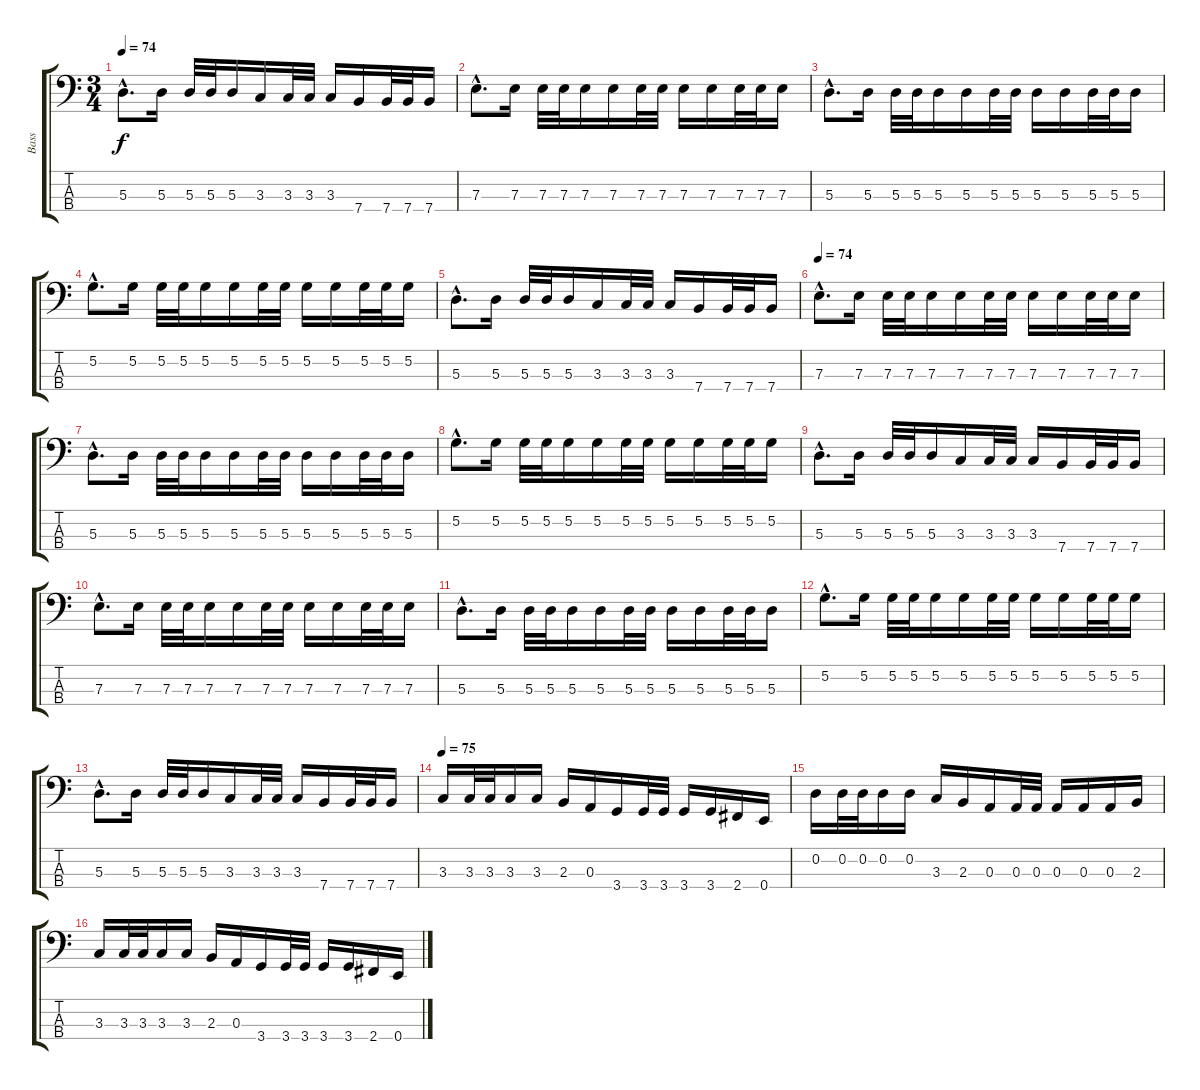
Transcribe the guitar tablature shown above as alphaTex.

\track ("Bass" "Bass") {instrument electricbassfinger}
\staff {score tabs}
\tuning (G2 D2 A1 E1) {hide}
\ts (3 4)
\tempo 74
\clef f4
\ks c
5.3{hac}.8{d dy f} 5.3.16 5.3.32 5.3.32 5.3.16 3.3.16 3.3.32 3.3.32 3.3.16 7.4.16 7.4.32 7.4.32 7.4.16 |
7.3{hac}.8{d} 7.3.16 7.3.32 7.3.32 7.3.16 7.3.16 7.3.32 7.3.32 7.3.16 7.3.16 7.3.32 7.3.32 7.3.16 |
5.3{hac}.8{d} 5.3.16 5.3.32 5.3.32 5.3.16 5.3.16 5.3.32 5.3.32 5.3.16 5.3.16 5.3.32 5.3.32 5.3.16 |
5.2{hac}.8{d} 5.2.16 5.2.32 5.2.32 5.2.16 5.2.16 5.2.32 5.2.32 5.2.16 5.2.16 5.2.32 5.2.32 5.2.16 |
5.3{hac}.8{d} 5.3.16 5.3.32 5.3.32 5.3.16 3.3.16 3.3.32 3.3.32 3.3.16 7.4.16 7.4.32 7.4.32 7.4.16 |
\tempo 74
7.3{hac}.8{d} 7.3.16 7.3.32 7.3.32 7.3.16 7.3.16 7.3.32 7.3.32 7.3.16 7.3.16 7.3.32 7.3.32 7.3.16 |
5.3{hac}.8{d} 5.3.16 5.3.32 5.3.32 5.3.16 5.3.16 5.3.32 5.3.32 5.3.16 5.3.16 5.3.32 5.3.32 5.3.16 |
5.2{hac}.8{d} 5.2.16 5.2.32 5.2.32 5.2.16 5.2.16 5.2.32 5.2.32 5.2.16 5.2.16 5.2.32 5.2.32 5.2.16 |
5.3{hac}.8{d} 5.3.16 5.3.32 5.3.32 5.3.16 3.3.16 3.3.32 3.3.32 3.3.16 7.4.16 7.4.32 7.4.32 7.4.16 |
7.3{hac}.8{d} 7.3.16 7.3.32 7.3.32 7.3.16 7.3.16 7.3.32 7.3.32 7.3.16 7.3.16 7.3.32 7.3.32 7.3.16 |
5.3{hac}.8{d} 5.3.16 5.3.32 5.3.32 5.3.16 5.3.16 5.3.32 5.3.32 5.3.16 5.3.16 5.3.32 5.3.32 5.3.16 |
5.2{hac}.8{d} 5.2.16 5.2.32 5.2.32 5.2.16 5.2.16 5.2.32 5.2.32 5.2.16 5.2.16 5.2.32 5.2.32 5.2.16 |
5.3{hac}.8{d} 5.3.16 5.3.32 5.3.32 5.3.16 3.3.16 3.3.32 3.3.32 3.3.16 7.4.16 7.4.32 7.4.32 7.4.16 |
\tempo 75
3.3.16 3.3.32 3.3.32 3.3.16 3.3.16 2.3.16 0.3.16 3.4.16 3.4.32 3.4.32 3.4.16 3.4.16 2.4.16 0.4.16 |
0.2.16 0.2.32 0.2.32 0.2.16 0.2.16 3.3.16 2.3.16 0.3.16 0.3.32 0.3.32 0.3.16 0.3.16 0.3.16 2.3.16 |
3.3.16 3.3.32 3.3.32 3.3.16 3.3.16 2.3.16 0.3.16 3.4.16 3.4.32 3.4.32 3.4.16 3.4.16 2.4.16 0.4.16
